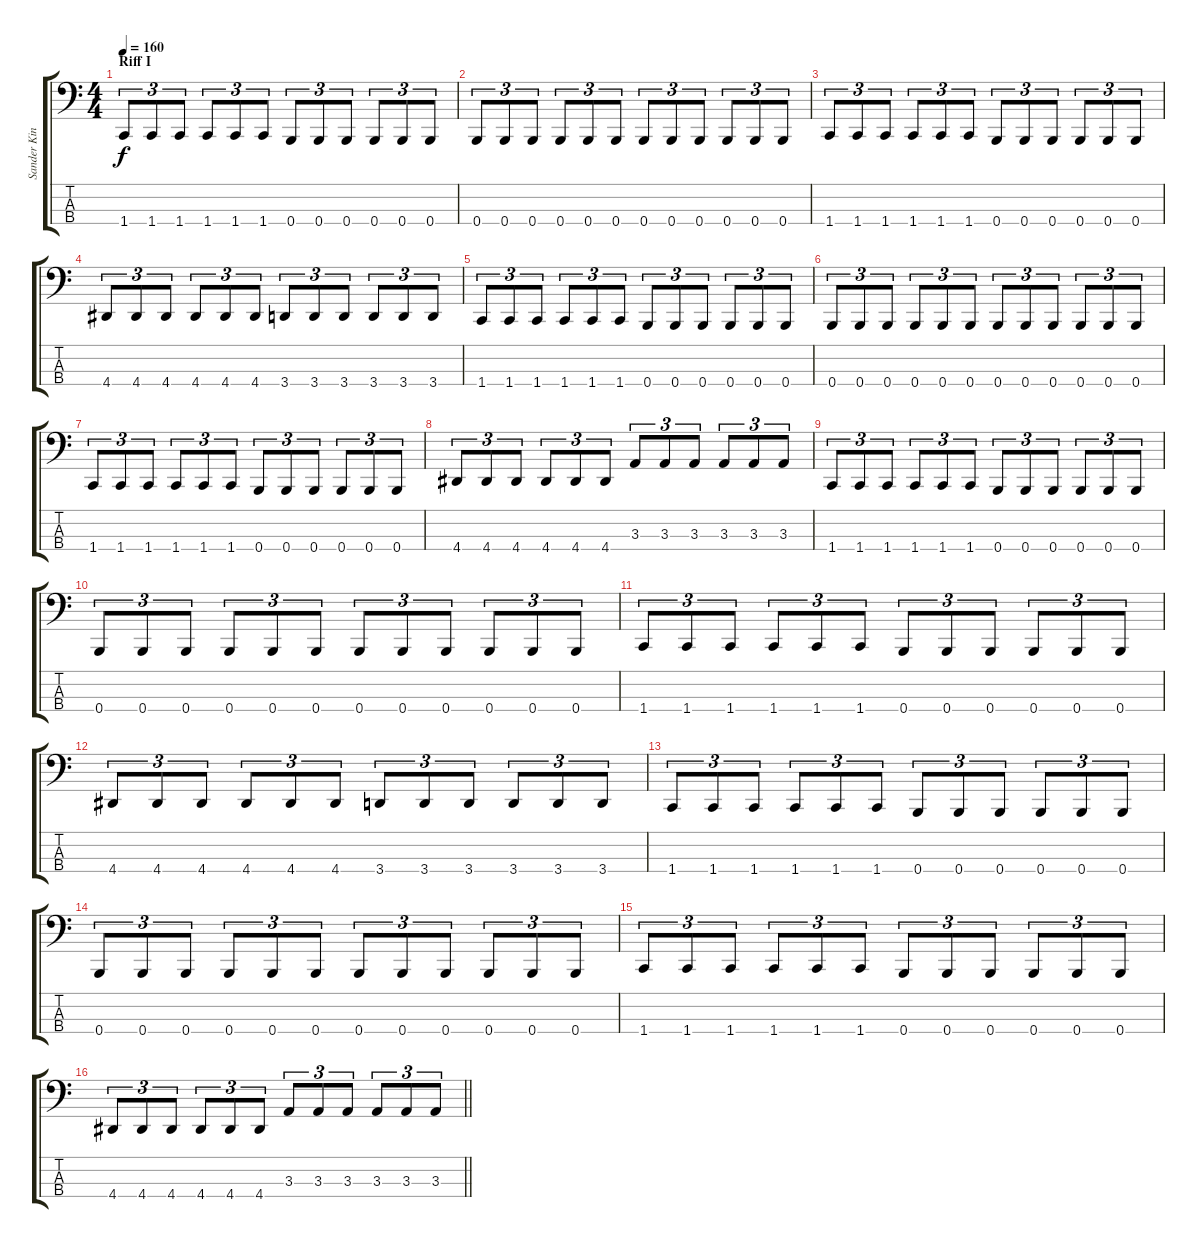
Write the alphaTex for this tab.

\track ("Sander Kink" "Sander Kin") {instrument electricbasspick}
\staff {score tabs}
\tuning (E2 B1 Gb1 B0) {hide}
\ts (4 4)
\section ("" "Riff I")
\tempo 160
\clef f4
\ks c
1.4.8{tu (3 2) dy f} 1.4.8{tu (3 2)} 1.4.8{tu (3 2)} 1.4.8{tu (3 2)} 1.4.8{tu (3 2)} 1.4.8{tu (3 2)} 0.4.8{tu (3 2)} 0.4.8{tu (3 2)} 0.4.8{tu (3 2)} 0.4.8{tu (3 2)} 0.4.8{tu (3 2)} 0.4.8{tu (3 2)} |
0.4.8{tu (3 2)} 0.4.8{tu (3 2)} 0.4.8{tu (3 2)} 0.4.8{tu (3 2)} 0.4.8{tu (3 2)} 0.4.8{tu (3 2)} 0.4.8{tu (3 2)} 0.4.8{tu (3 2)} 0.4.8{tu (3 2)} 0.4.8{tu (3 2)} 0.4.8{tu (3 2)} 0.4.8{tu (3 2)} |
1.4.8{tu (3 2)} 1.4.8{tu (3 2)} 1.4.8{tu (3 2)} 1.4.8{tu (3 2)} 1.4.8{tu (3 2)} 1.4.8{tu (3 2)} 0.4.8{tu (3 2)} 0.4.8{tu (3 2)} 0.4.8{tu (3 2)} 0.4.8{tu (3 2)} 0.4.8{tu (3 2)} 0.4.8{tu (3 2)} |
4.4.8{tu (3 2)} 4.4.8{tu (3 2)} 4.4.8{tu (3 2)} 4.4.8{tu (3 2)} 4.4.8{tu (3 2)} 4.4.8{tu (3 2)} 3.4.8{tu (3 2)} 3.4.8{tu (3 2)} 3.4.8{tu (3 2)} 3.4.8{tu (3 2)} 3.4.8{tu (3 2)} 3.4.8{tu (3 2)} |
1.4.8{tu (3 2)} 1.4.8{tu (3 2)} 1.4.8{tu (3 2)} 1.4.8{tu (3 2)} 1.4.8{tu (3 2)} 1.4.8{tu (3 2)} 0.4.8{tu (3 2)} 0.4.8{tu (3 2)} 0.4.8{tu (3 2)} 0.4.8{tu (3 2)} 0.4.8{tu (3 2)} 0.4.8{tu (3 2)} |
0.4.8{tu (3 2)} 0.4.8{tu (3 2)} 0.4.8{tu (3 2)} 0.4.8{tu (3 2)} 0.4.8{tu (3 2)} 0.4.8{tu (3 2)} 0.4.8{tu (3 2)} 0.4.8{tu (3 2)} 0.4.8{tu (3 2)} 0.4.8{tu (3 2)} 0.4.8{tu (3 2)} 0.4.8{tu (3 2)} |
1.4.8{tu (3 2)} 1.4.8{tu (3 2)} 1.4.8{tu (3 2)} 1.4.8{tu (3 2)} 1.4.8{tu (3 2)} 1.4.8{tu (3 2)} 0.4.8{tu (3 2)} 0.4.8{tu (3 2)} 0.4.8{tu (3 2)} 0.4.8{tu (3 2)} 0.4.8{tu (3 2)} 0.4.8{tu (3 2)} |
4.4.8{tu (3 2)} 4.4.8{tu (3 2)} 4.4.8{tu (3 2)} 4.4.8{tu (3 2)} 4.4.8{tu (3 2)} 4.4.8{tu (3 2)} 3.3.8{tu (3 2)} 3.3.8{tu (3 2)} 3.3.8{tu (3 2)} 3.3.8{tu (3 2)} 3.3.8{tu (3 2)} 3.3.8{tu (3 2)} |
1.4.8{tu (3 2)} 1.4.8{tu (3 2)} 1.4.8{tu (3 2)} 1.4.8{tu (3 2)} 1.4.8{tu (3 2)} 1.4.8{tu (3 2)} 0.4.8{tu (3 2)} 0.4.8{tu (3 2)} 0.4.8{tu (3 2)} 0.4.8{tu (3 2)} 0.4.8{tu (3 2)} 0.4.8{tu (3 2)} |
0.4.8{tu (3 2)} 0.4.8{tu (3 2)} 0.4.8{tu (3 2)} 0.4.8{tu (3 2)} 0.4.8{tu (3 2)} 0.4.8{tu (3 2)} 0.4.8{tu (3 2)} 0.4.8{tu (3 2)} 0.4.8{tu (3 2)} 0.4.8{tu (3 2)} 0.4.8{tu (3 2)} 0.4.8{tu (3 2)} |
1.4.8{tu (3 2)} 1.4.8{tu (3 2)} 1.4.8{tu (3 2)} 1.4.8{tu (3 2)} 1.4.8{tu (3 2)} 1.4.8{tu (3 2)} 0.4.8{tu (3 2)} 0.4.8{tu (3 2)} 0.4.8{tu (3 2)} 0.4.8{tu (3 2)} 0.4.8{tu (3 2)} 0.4.8{tu (3 2)} |
4.4.8{tu (3 2)} 4.4.8{tu (3 2)} 4.4.8{tu (3 2)} 4.4.8{tu (3 2)} 4.4.8{tu (3 2)} 4.4.8{tu (3 2)} 3.4.8{tu (3 2)} 3.4.8{tu (3 2)} 3.4.8{tu (3 2)} 3.4.8{tu (3 2)} 3.4.8{tu (3 2)} 3.4.8{tu (3 2)} |
1.4.8{tu (3 2)} 1.4.8{tu (3 2)} 1.4.8{tu (3 2)} 1.4.8{tu (3 2)} 1.4.8{tu (3 2)} 1.4.8{tu (3 2)} 0.4.8{tu (3 2)} 0.4.8{tu (3 2)} 0.4.8{tu (3 2)} 0.4.8{tu (3 2)} 0.4.8{tu (3 2)} 0.4.8{tu (3 2)} |
0.4.8{tu (3 2)} 0.4.8{tu (3 2)} 0.4.8{tu (3 2)} 0.4.8{tu (3 2)} 0.4.8{tu (3 2)} 0.4.8{tu (3 2)} 0.4.8{tu (3 2)} 0.4.8{tu (3 2)} 0.4.8{tu (3 2)} 0.4.8{tu (3 2)} 0.4.8{tu (3 2)} 0.4.8{tu (3 2)} |
1.4.8{tu (3 2)} 1.4.8{tu (3 2)} 1.4.8{tu (3 2)} 1.4.8{tu (3 2)} 1.4.8{tu (3 2)} 1.4.8{tu (3 2)} 0.4.8{tu (3 2)} 0.4.8{tu (3 2)} 0.4.8{tu (3 2)} 0.4.8{tu (3 2)} 0.4.8{tu (3 2)} 0.4.8{tu (3 2)} |
\barLineRight lightlight
4.4.8{tu (3 2)} 4.4.8{tu (3 2)} 4.4.8{tu (3 2)} 4.4.8{tu (3 2)} 4.4.8{tu (3 2)} 4.4.8{tu (3 2)} 3.3.8{tu (3 2)} 3.3.8{tu (3 2)} 3.3.8{tu (3 2)} 3.3.8{tu (3 2)} 3.3.8{tu (3 2)} 3.3.8{tu (3 2)}
